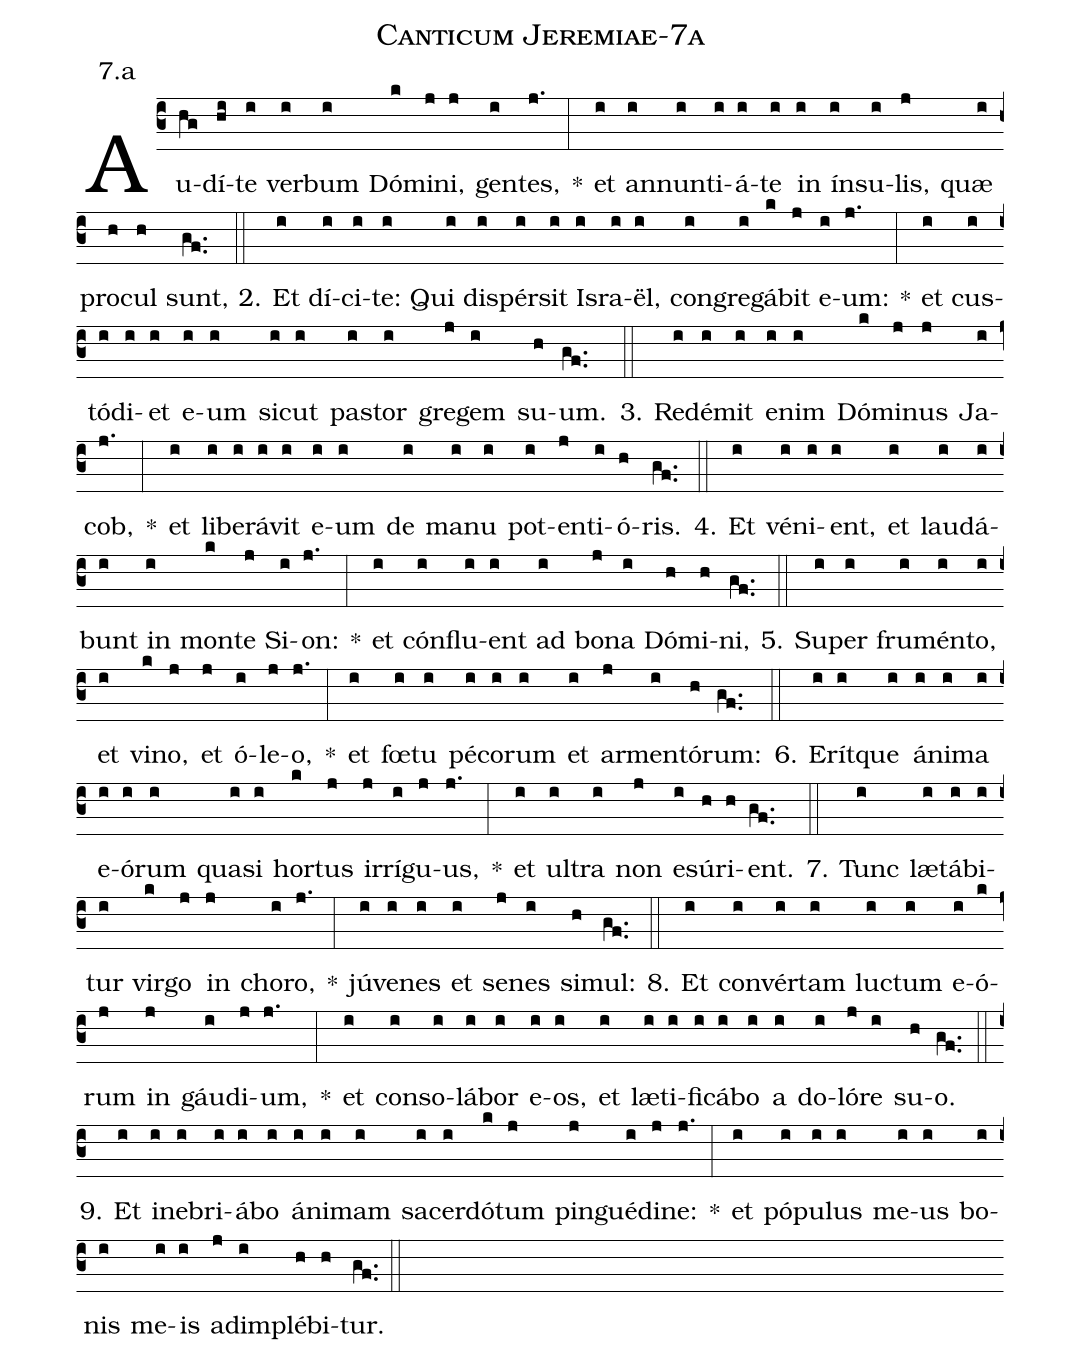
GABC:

name: Canticum Jeremiae-7a;
annotation: 7.a;
%%
(c3)Au(hg)dí(hi)te(i) ver(i)bum(i) Dó(k)mi(j)ni,(j) gen(i)tes,(j.) *(:) et(i) an(i)nun(i)ti(i)á(i)te(i) in(i) ín(i)su(i)lis,(j) quæ(i) pro(h)cul(h) sunt,(gf..) (::)
2. Et(i) dí(i)ci(i)te:(i) Qui(i) di(i)spér(i)sit(i) Is(i)ra(i)ël,(i) con(i)gre(i)gá(k)bit(j) e(i)um:(j.) *(:) et(i) cus(i)tó(i)di(i)et(i) e(i)um(i) sic(i)ut(i) pas(i)tor(i) gre(j)gem(i) su(h)um.(gf..) (::)
3. Red(i)é(i)mit(i) e(i)nim(i) Dó(k)mi(j)nus(j) Ja(i)cob,(j.) *(:) et(i) li(i)be(i)rá(i)vit(i) e(i)um(i) de(i) ma(i)nu(i) pot(i)en(j)ti(i)ó(h)ris.(gf..) (::)
4. Et(i) vé(i)ni(i)ent,(i) et(i) lau(i)dá(i)bunt(i) in(i) mon(k)te(j) Si(i)on:(j.) *(:) et(i) cón(i)flu(i)ent(i) ad(i) bo(j)na(i) Dó(h)mi(h)ni,(gf..) (::)
5. Su(i)per(i) fru(i)mén(i)to,(i) et(i) vi(k)no,(j) et(j) ó(i)le(j)o,(j.) *(:) et(i) fœ(i)tu(i) pé(i)co(i)rum(i) et(i) ar(j)men(i)tó(h)rum:(gf..) (::)
6. E(i)rít(i)que(i) á(i)ni(i)ma(i) e(i)ó(i)rum(i) qua(i)si(i) hor(k)tus(j) ir(j)rí(i)gu(j)us,(j.) *(:) et(i) ul(i)tra(i) non(j) e(i)sú(h)ri(h)ent.(gf..) (::)
7. Tunc(i) læ(i)tá(i)bi(i)tur(i) vir(k)go(j) in(j) cho(i)ro,(j.) *(:) jú(i)ve(i)nes(i) et(i) se(j)nes(i) si(h)mul:(gf..) (::)
8. Et(i) con(i)vér(i)tam(i) luc(i)tum(i) e(i)ó(k)rum(j) in(j) gáu(i)di(j)um,(j.) *(:) et(i) con(i)so(i)lá(i)bor(i) e(i)os,(i) et(i) læ(i)ti(i)fi(i)cá(i)bo(i) a(i) do(i)ló(j)re(i) su(h)o.(gf..) (::)
9. Et(i) in(i)e(i)bri(i)á(i)bo(i) á(i)ni(i)mam(i) sa(i)cer(i)dó(k)tum(j) pin(j)gué(i)di(j)ne:(j.) *(:) et(i) pó(i)pu(i)lus(i) me(i)us(i) bo(i)nis(i) me(i)is(i) ad(j)im(i)plé(h)bi(h)tur.(gf..) (::)
